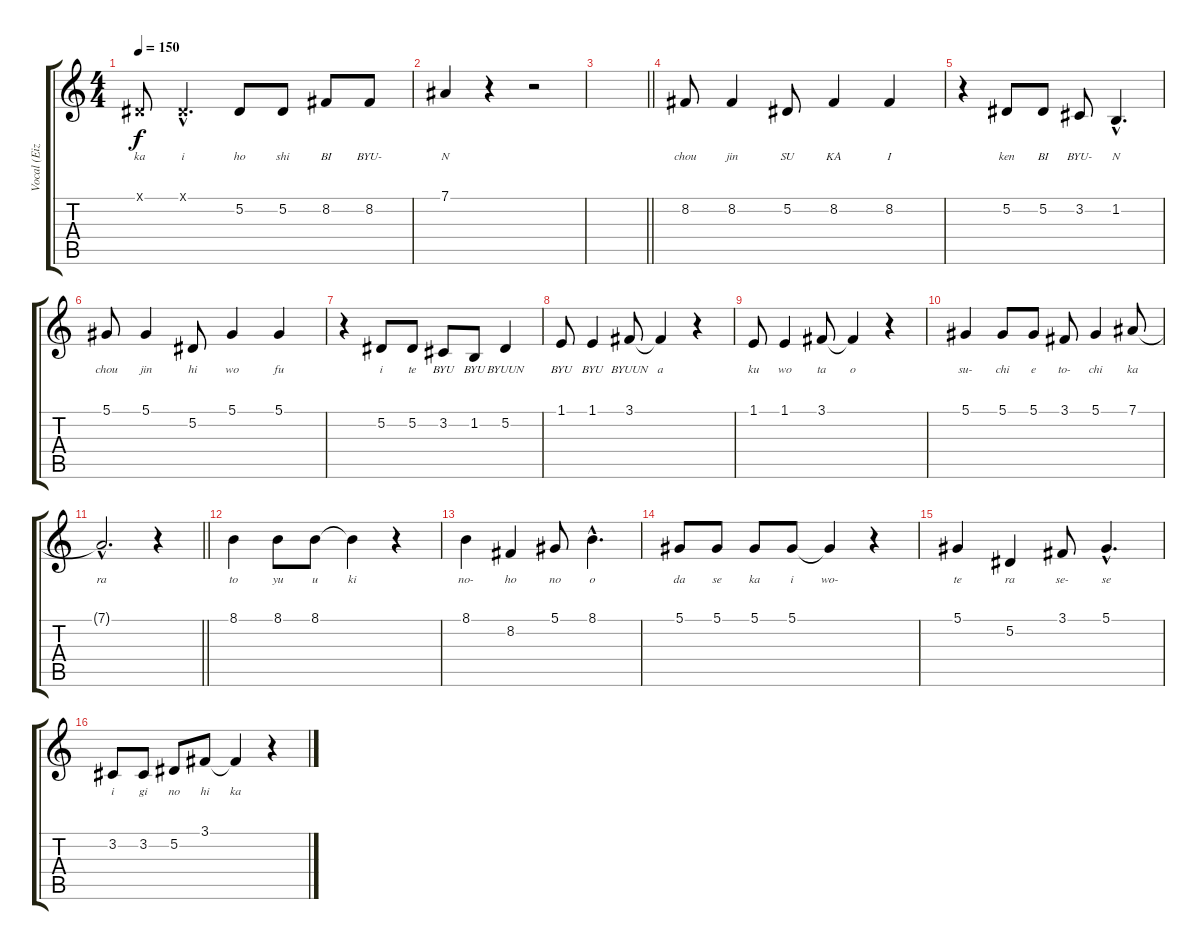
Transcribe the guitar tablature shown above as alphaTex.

\track ("Vocal (Eizo)" "Vocal (Eiz") {instrument flute}
\staff {score tabs}
\tuning (Eb4 Bb3 Gb3 Db3 Ab2 Eb2) {hide}
\ts (4 4)
\tempo 150
\clef g2
\ks c
0.1{x}.8{lyrics (0 "ka") lyrics (1 "") lyrics (2 "") lyrics (3 "") lyrics (4 "") dy f} 0.1{hac x}.4{d lyrics (0 "i") lyrics (1 "") lyrics (2 "") lyrics (3 "") lyrics (4 "")} 5.2.8{lyrics (0 "ho") lyrics (1 "") lyrics (2 "") lyrics (3 "") lyrics (4 "")} 5.2.8{lyrics (0 "shi") lyrics (1 "") lyrics (2 "") lyrics (3 "") lyrics (4 "")} 8.2.8{lyrics (0 "BI") lyrics (1 "") lyrics (2 "") lyrics (3 "") lyrics (4 "")} 8.2.8{lyrics (0 "BYU-") lyrics (1 "") lyrics (2 "") lyrics (3 "") lyrics (4 "")} |
7.1.4{lyrics (0 "N") lyrics (1 "") lyrics (2 "") lyrics (3 "") lyrics (4 "")} r.4 r.2 |
\barLineRight lightlight
|
8.2.8{lyrics (0 "chou") lyrics (1 "") lyrics (2 "") lyrics (3 "") lyrics (4 "")} 8.2.4{lyrics (0 "jin") lyrics (1 "") lyrics (2 "") lyrics (3 "") lyrics (4 "")} 5.2.8{lyrics (0 "SU") lyrics (1 "") lyrics (2 "") lyrics (3 "") lyrics (4 "")} 8.2.4{lyrics (0 "KA") lyrics (1 "") lyrics (2 "") lyrics (3 "") lyrics (4 "")} 8.2.4{lyrics (0 "I") lyrics (1 "") lyrics (2 "") lyrics (3 "") lyrics (4 "")} |
r.4 5.2.8{lyrics (0 "ken") lyrics (1 "") lyrics (2 "") lyrics (3 "") lyrics (4 "")} 5.2.8{lyrics (0 "BI") lyrics (1 "") lyrics (2 "") lyrics (3 "") lyrics (4 "")} 3.2.8{lyrics (0 "BYU-") lyrics (1 "") lyrics (2 "") lyrics (3 "") lyrics (4 "")} 1.2{hac}.4{d lyrics (0 "N") lyrics (1 "") lyrics (2 "") lyrics (3 "") lyrics (4 "")} |
5.1.8{lyrics (0 "chou") lyrics (1 "") lyrics (2 "") lyrics (3 "") lyrics (4 "")} 5.1.4{lyrics (0 "jin") lyrics (1 "") lyrics (2 "") lyrics (3 "") lyrics (4 "")} 5.2.8{lyrics (0 "hi") lyrics (1 "") lyrics (2 "") lyrics (3 "") lyrics (4 "")} 5.1.4{lyrics (0 "wo") lyrics (1 "") lyrics (2 "") lyrics (3 "") lyrics (4 "")} 5.1.4{lyrics (0 "fu") lyrics (1 "") lyrics (2 "") lyrics (3 "") lyrics (4 "")} |
r.4 5.2.8{lyrics (0 "i") lyrics (1 "") lyrics (2 "") lyrics (3 "") lyrics (4 "")} 5.2.8{lyrics (0 "te") lyrics (1 "") lyrics (2 "") lyrics (3 "") lyrics (4 "")} 3.2.8{lyrics (0 "BYU") lyrics (1 "") lyrics (2 "") lyrics (3 "") lyrics (4 "")} 1.2.8{lyrics (0 "BYU") lyrics (1 "") lyrics (2 "") lyrics (3 "") lyrics (4 "")} 5.2.4{lyrics (0 "BYUUN") lyrics (1 "") lyrics (2 "") lyrics (3 "") lyrics (4 "")} |
1.1.8{lyrics (0 "BYU") lyrics (1 "") lyrics (2 "") lyrics (3 "") lyrics (4 "")} 1.1.4{lyrics (0 "BYU") lyrics (1 "") lyrics (2 "") lyrics (3 "") lyrics (4 "")} 3.1.8{lyrics (0 "BYUUN") lyrics (1 "") lyrics (2 "") lyrics (3 "") lyrics (4 "")} 3.1{t}.4{lyrics (0 "a") lyrics (1 "") lyrics (2 "") lyrics (3 "") lyrics (4 "")} r.4 |
1.1.8{lyrics (0 "ku") lyrics (1 "") lyrics (2 "") lyrics (3 "") lyrics (4 "")} 1.1.4{lyrics (0 "wo") lyrics (1 "") lyrics (2 "") lyrics (3 "") lyrics (4 "")} 3.1.8{lyrics (0 "ta") lyrics (1 "") lyrics (2 "") lyrics (3 "") lyrics (4 "")} 3.1{t}.4{lyrics (0 "o") lyrics (1 "") lyrics (2 "") lyrics (3 "") lyrics (4 "")} r.4 |
5.1.4{lyrics (0 "su-") lyrics (1 "") lyrics (2 "") lyrics (3 "") lyrics (4 "")} 5.1.8{lyrics (0 "chi") lyrics (1 "") lyrics (2 "") lyrics (3 "") lyrics (4 "")} 5.1.8{lyrics (0 "e") lyrics (1 "") lyrics (2 "") lyrics (3 "") lyrics (4 "")} 3.1.8{lyrics (0 "to-") lyrics (1 "") lyrics (2 "") lyrics (3 "") lyrics (4 "")} 5.1.4{lyrics (0 "chi") lyrics (1 "") lyrics (2 "") lyrics (3 "") lyrics (4 "")} 7.1.8{lyrics (0 "ka") lyrics (1 "") lyrics (2 "") lyrics (3 "") lyrics (4 "")} |
\barLineRight lightlight
7.1{hac t}.2{d lyrics (0 "ra") lyrics (1 "") lyrics (2 "") lyrics (3 "") lyrics (4 "")} r.4 |
8.1.4{lyrics (0 "to") lyrics (1 "") lyrics (2 "") lyrics (3 "") lyrics (4 "")} 8.1.8{lyrics (0 "yu") lyrics (1 "") lyrics (2 "") lyrics (3 "") lyrics (4 "")} 8.1.8{lyrics (0 "u") lyrics (1 "") lyrics (2 "") lyrics (3 "") lyrics (4 "")} 8.1{t}.4{lyrics (0 "ki") lyrics (1 "") lyrics (2 "") lyrics (3 "") lyrics (4 "")} r.4 |
8.1.4{lyrics (0 "no-") lyrics (1 "") lyrics (2 "") lyrics (3 "") lyrics (4 "")} 8.2.4{lyrics (0 "ho") lyrics (1 "") lyrics (2 "") lyrics (3 "") lyrics (4 "")} 5.1.8{lyrics (0 "no") lyrics (1 "") lyrics (2 "") lyrics (3 "") lyrics (4 "")} 8.1{hac}.4{d lyrics (0 "o") lyrics (1 "") lyrics (2 "") lyrics (3 "") lyrics (4 "")} |
5.1.8{lyrics (0 "da") lyrics (1 "") lyrics (2 "") lyrics (3 "") lyrics (4 "")} 5.1.8{lyrics (0 "se") lyrics (1 "") lyrics (2 "") lyrics (3 "") lyrics (4 "")} 5.1.8{lyrics (0 "ka") lyrics (1 "") lyrics (2 "") lyrics (3 "") lyrics (4 "")} 5.1.8{lyrics (0 "i") lyrics (1 "") lyrics (2 "") lyrics (3 "") lyrics (4 "")} 5.1{t}.4{lyrics (0 "wo-") lyrics (1 "") lyrics (2 "") lyrics (3 "") lyrics (4 "")} r.4 |
5.1.4{lyrics (0 "te") lyrics (1 "") lyrics (2 "") lyrics (3 "") lyrics (4 "")} 5.2.4{lyrics (0 "ra") lyrics (1 "") lyrics (2 "") lyrics (3 "") lyrics (4 "")} 3.1.8{lyrics (0 "se-") lyrics (1 "") lyrics (2 "") lyrics (3 "") lyrics (4 "")} 5.1{hac}.4{d lyrics (0 "se") lyrics (1 "") lyrics (2 "") lyrics (3 "") lyrics (4 "")} |
3.2.8{lyrics (0 "i") lyrics (1 "") lyrics (2 "") lyrics (3 "") lyrics (4 "")} 3.2.8{lyrics (0 "gi") lyrics (1 "") lyrics (2 "") lyrics (3 "") lyrics (4 "")} 5.2.8{lyrics (0 "no") lyrics (1 "") lyrics (2 "") lyrics (3 "") lyrics (4 "")} 3.1.8{lyrics (0 "hi") lyrics (1 "") lyrics (2 "") lyrics (3 "") lyrics (4 "")} 3.1{t}.4{lyrics (0 "ka") lyrics (1 "") lyrics (2 "") lyrics (3 "") lyrics (4 "")} r.4
